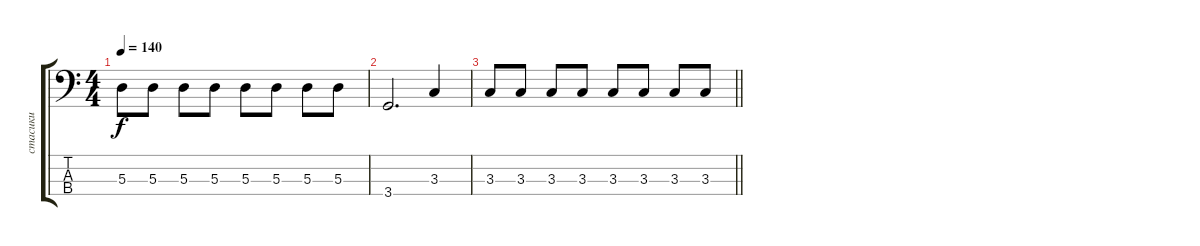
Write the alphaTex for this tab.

\track ("стасики" "стасики") {instrument electricbassfinger}
\staff {score tabs}
\tuning (G2 D2 A1 E1) {hide}
\ts (4 4)
\tempo 140
\clef f4
\ks c
5.3.8{dy f} 5.3.8 5.3.8 5.3.8 5.3.8 5.3.8 5.3.8 5.3.8 |
3.4.2{d} 3.3.4 |
\barLineRight lightlight
3.3.8 3.3.8 3.3.8 3.3.8 3.3.8 3.3.8 3.3.8 3.3.8
